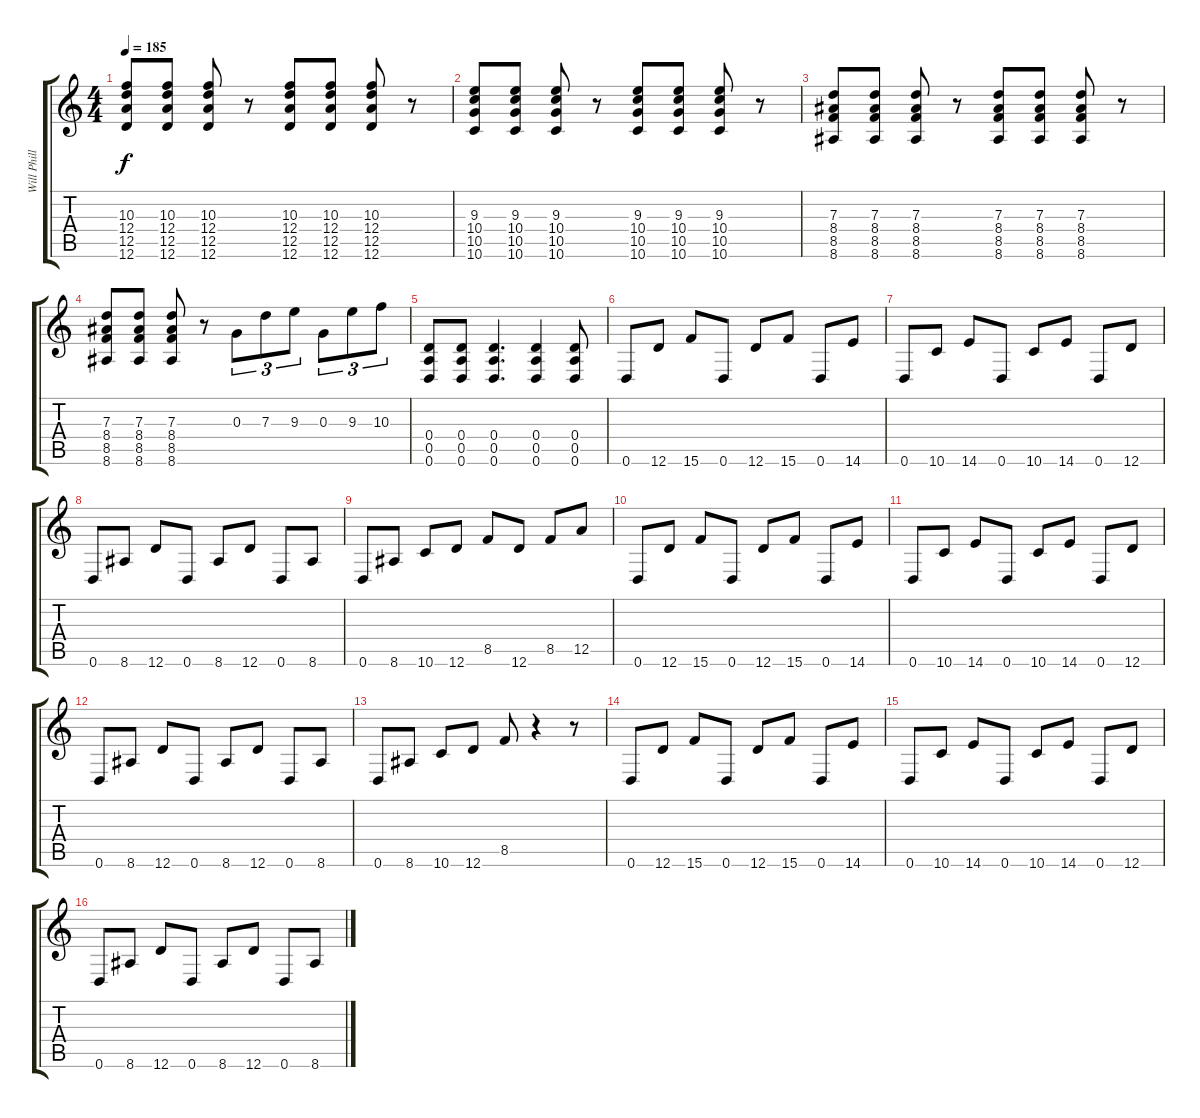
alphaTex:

\track ("Will Phillipson (Guitar)" "Will Phill") {instrument distortionguitar}
\staff {score tabs}
\tuning (E4 B3 G3 D3 A2 D2) {hide}
\ts (4 4)
\tempo 185
\clef g2
\ks c
(10.3 12.4 12.5 12.6).8{dy f} (10.3 12.4 12.5 12.6).8 (10.3 12.4 12.5 12.6).8 r.8 (10.3 12.4 12.5 12.6).8 (10.3 12.4 12.5 12.6).8 (10.3 12.4 12.5 12.6).8 r.8 |
(9.3 10.4 10.5 10.6).8 (9.3 10.4 10.5 10.6).8 (9.3 10.4 10.5 10.6).8 r.8 (9.3 10.4 10.5 10.6).8 (9.3 10.4 10.5 10.6).8 (9.3 10.4 10.5 10.6).8 r.8 |
(7.3 8.4 8.5 8.6).8 (7.3 8.4 8.5 8.6).8 (7.3 8.4 8.5 8.6).8 r.8 (7.3 8.4 8.5 8.6).8 (7.3 8.4 8.5 8.6).8 (7.3 8.4 8.5 8.6).8 r.8 |
(7.3 8.4 8.5 8.6).8 (7.3 8.4 8.5 8.6).8 (7.3 8.4 8.5 8.6).8 r.8 0.3.8{tu (3 2)} 7.3.8{tu (3 2)} 9.3.8{tu (3 2)} 0.3.8{tu (3 2)} 9.3.8{tu (3 2)} 10.3.8{tu (3 2)} |
(0.4 0.5 0.6).8 (0.4 0.5 0.6).8 (0.4 0.5 0.6).4{d} (0.4 0.5 0.6).4 (0.4 0.5 0.6).8 |
0.6.8 12.6.8 15.6.8 0.6.8 12.6.8 15.6.8 0.6.8 14.6.8 |
0.6.8 10.6.8 14.6.8 0.6.8 10.6.8 14.6.8 0.6.8 12.6.8 |
0.6.8 8.6.8 12.6.8 0.6.8 8.6.8 12.6.8 0.6.8 8.6.8 |
0.6.8 8.6.8 10.6.8 12.6.8 8.5.8 12.6.8 8.5.8 12.5.8 |
0.6.8 12.6.8 15.6.8 0.6.8 12.6.8 15.6.8 0.6.8 14.6.8 |
0.6.8 10.6.8 14.6.8 0.6.8 10.6.8 14.6.8 0.6.8 12.6.8 |
0.6.8 8.6.8 12.6.8 0.6.8 8.6.8 12.6.8 0.6.8 8.6.8 |
0.6.8 8.6.8 10.6.8 12.6.8 8.5.8 r.4 r.8 |
0.6.8 12.6.8 15.6.8 0.6.8 12.6.8 15.6.8 0.6.8 14.6.8 |
0.6.8 10.6.8 14.6.8 0.6.8 10.6.8 14.6.8 0.6.8 12.6.8 |
0.6.8 8.6.8 12.6.8 0.6.8 8.6.8 12.6.8 0.6.8 8.6.8
